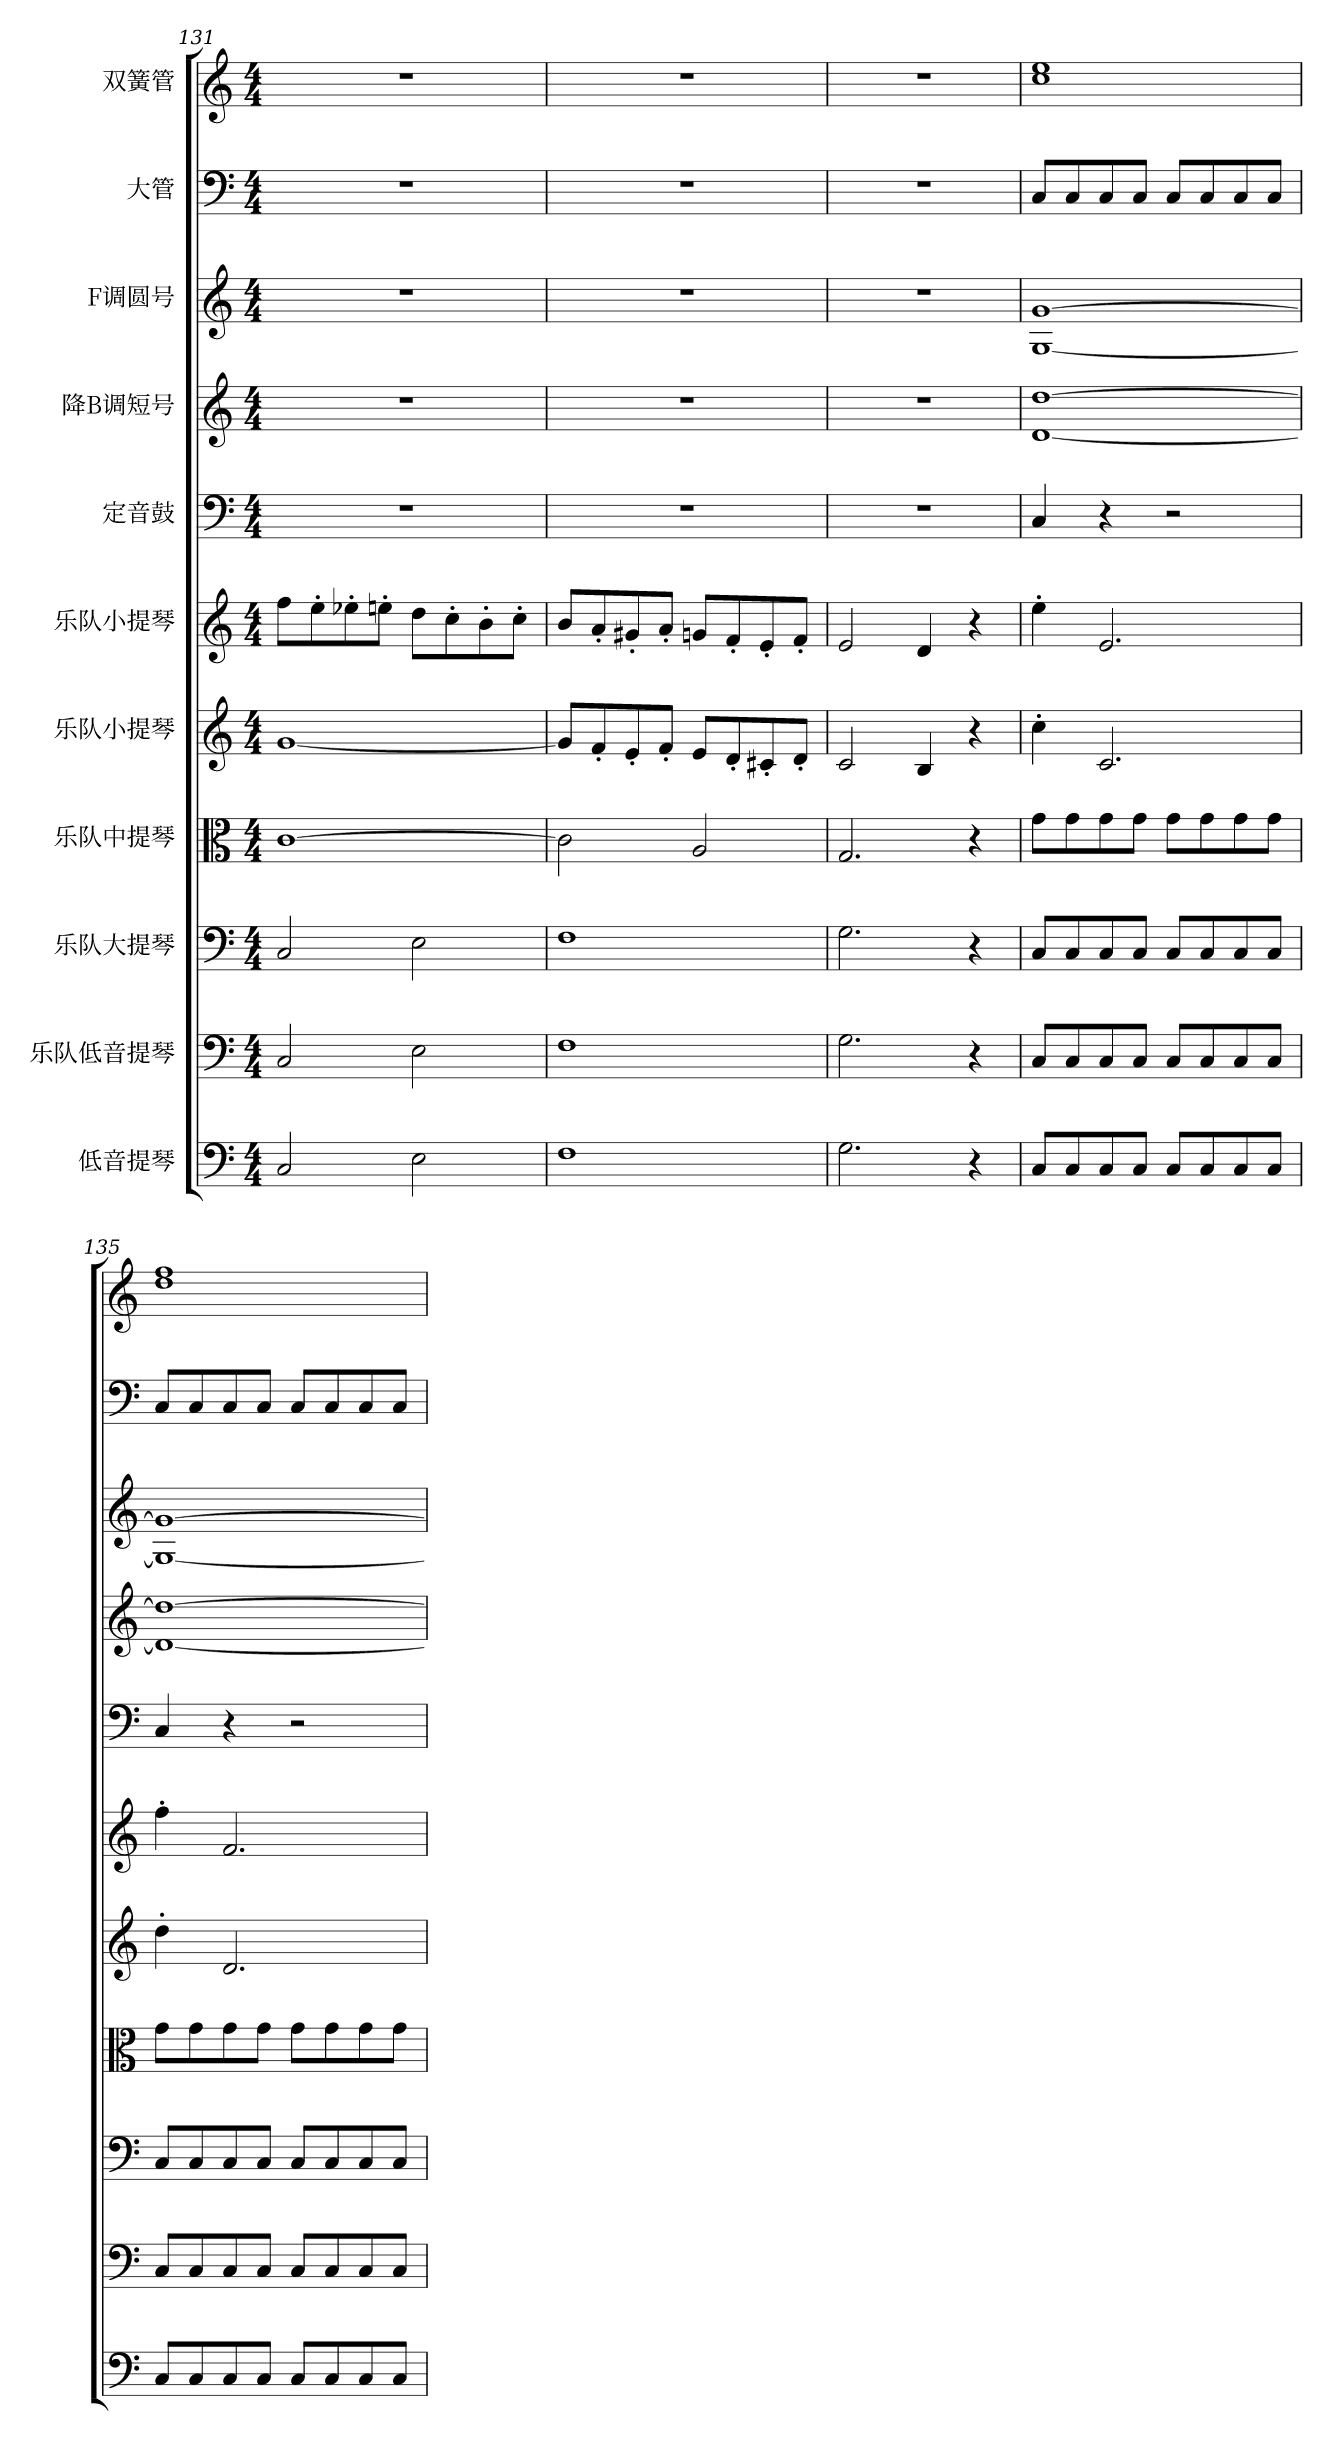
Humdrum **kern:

**kern	**kern	**kern	**kern	**kern	**kern	**kern	**kern	**kern	**kern	**kern
*part11	*part10	*part9	*part8	*part7	*part6	*part5	*part4	*part3	*part2	*part1
*staff11	*staff10	*staff9	*staff8	*staff7	*staff6	*staff5	*staff4	*staff3	*staff2	*staff1
*I"低音提琴	*I"乐队低音提琴	*I"乐队大提琴	*I"乐队中提琴	*I"乐队小提琴	*I"乐队小提琴	*I"定音鼓	*I"降B调短号	*I"F调圆号	*I"大管	*I"双簧管
!!LO:PB:g=z
*clefF4	*clefF4	*clefF4	*clefC3	*clefG2	*clefG2	*clefF4	*clefG2	*clefG2	*clefF4	*clefG2
*ITrd7c12	*ITrd7c12	*	*	*	*	*	*ITrd1c2	*ITrd4c7	*	*
*k[]	*k[]	*k[]	*k[]	*k[]	*k[]	*k[]	*k[b-e-]	*k[b-]	*k[]	*k[]
*M4/4	*M4/4	*M4/4	*M4/4	*M4/4	*M4/4	*M4/4	*M4/4	*M4/4	*M4/4	*M4/4
=131	=131	=131	=131	=131	=131	=131	=131	=131	=131	=131
2CC/	2CC/	2C/	[1c	[1g	8ff\L	1r	1r	1r	1r	1r
.	.	.	.	.	8ee'\	.	.	.	.	.
.	.	.	.	.	8ee-X'\	.	.	.	.	.
.	.	.	.	.	8een'\J	.	.	.	.	.
2EE\	2EE\	2E\	.	.	8dd\L	.	.	.	.	.
.	.	.	.	.	8cc'\	.	.	.	.	.
.	.	.	.	.	8b'\	.	.	.	.	.
.	.	.	.	.	8cc'\J	.	.	.	.	.
=132	=132	=132	=132	=132	=132	=132	=132	=132	=132	=132
1FF	1FF	1F	2c\]	8g/L]	8b/L	1r	1r	1r	1r	1r
.	.	.	.	8f'/	8a'/	.	.	.	.	.
.	.	.	.	8e'/	8g#X'/	.	.	.	.	.
.	.	.	.	8f'/J	8a'/J	.	.	.	.	.
.	.	.	2A/	8e/L	8gn/L	.	.	.	.	.
.	.	.	.	8d'/	8f'/	.	.	.	.	.
.	.	.	.	8c#X'/	8e'/	.	.	.	.	.
.	.	.	.	8d'/J	8f'/J	.	.	.	.	.
=133	=133	=133	=133	=133	=133	=133	=133	=133	=133	=133
*	*	*	*	*	*	*	*	*	*	*MM176
2.GG\	2.GG\	2.G\	2.G/	2c/	2e/	1r	1r	1r	1r	1r
.	.	.	.	4B/	4d/	.	.	.	.	.
4r	4r	4r	4r	4r	4r	.	.	.	.	.
=134	=134	=134	=134	=134	=134	=134	=134	=134	=134	=134
*	*	*	*	*	*	*	*	*	*	*MM180
8CC/L	8CC/L	8C/L	8g\L	4cc'\	4ee'\	4C/	[1c [1cc	[1C [1c	8C/L	1cc 1ee
8CC/	8CC/	8C/	8g\	.	.	.	.	.	8C/	.
8CC/	8CC/	8C/	8g\	2.c/	2.e/	4r	.	.	8C/	.
8CC/J	8CC/J	8C/J	8g\J	.	.	.	.	.	8C/J	.
8CC/L	8CC/L	8C/L	8g\L	.	.	2r	.	.	8C/L	.
8CC/	8CC/	8C/	8g\	.	.	.	.	.	8C/	.
8CC/	8CC/	8C/	8g\	.	.	.	.	.	8C/	.
8CC/J	8CC/J	8C/J	8g\J	.	.	.	.	.	8C/J	.
=135	=135	=135	=135	=135	=135	=135	=135	=135	=135	=135
8CC/L	8CC/L	8C/L	8g\L	4dd'\	4ff'\	4C/	1c_ 1cc_	1C_ 1c_	8C/L	1dd 1ff
8CC/	8CC/	8C/	8g\	.	.	.	.	.	8C/	.
8CC/	8CC/	8C/	8g\	2.d/	2.f/	4r	.	.	8C/	.
8CC/J	8CC/J	8C/J	8g\J	.	.	.	.	.	8C/J	.
8CC/L	8CC/L	8C/L	8g\L	.	.	2r	.	.	8C/L	.
8CC/	8CC/	8C/	8g\	.	.	.	.	.	8C/	.
8CC/	8CC/	8C/	8g\	.	.	.	.	.	8C/	.
8CC/J	8CC/J	8C/J	8g\J	.	.	.	.	.	8C/J	.
=	=	=	=	=	=	=	=	=	=	=
*-	*-	*-	*-	*-	*-	*-	*-	*-	*-	*-
